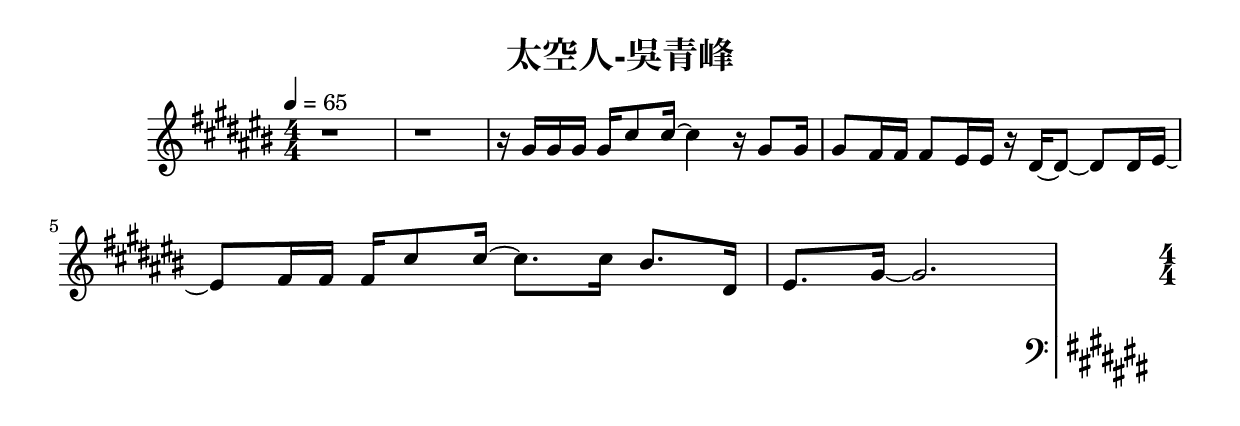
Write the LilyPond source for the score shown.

\header {
  title = "太空人-吳青峰"
  composer = ""
}

righthand = {\clef treble \key cis\major \numericTimeSignature \time 4/4 \tempo 4=65
  <<
  \relative cis''{
    r1 | r |

    r16 gis gis gis gis cis8 cis16~ cis4 r16 gis8 gis16 |
    gis8 fis16 fis fis8 eis16 eis r dis~ dis8~ dis dis16 eis~ |
    eis8 fis16 fis fis cis'8 cis16~ cis8. cis16 bis8. dis,16 |
    eis8. gis16~ gis2. |
  
  
  }

  >>

}

lefthand = {\clef bass \key cis\major \numericTimeSignature \time 4/4}

chordsname = {}




\score {<<
  \new ChordNames {\chordsname}
  \new PianoStaff {
    \new Staff \righthand
    \new Staff \lefthand
    }>>

  \layout {}
  \midi {}
}